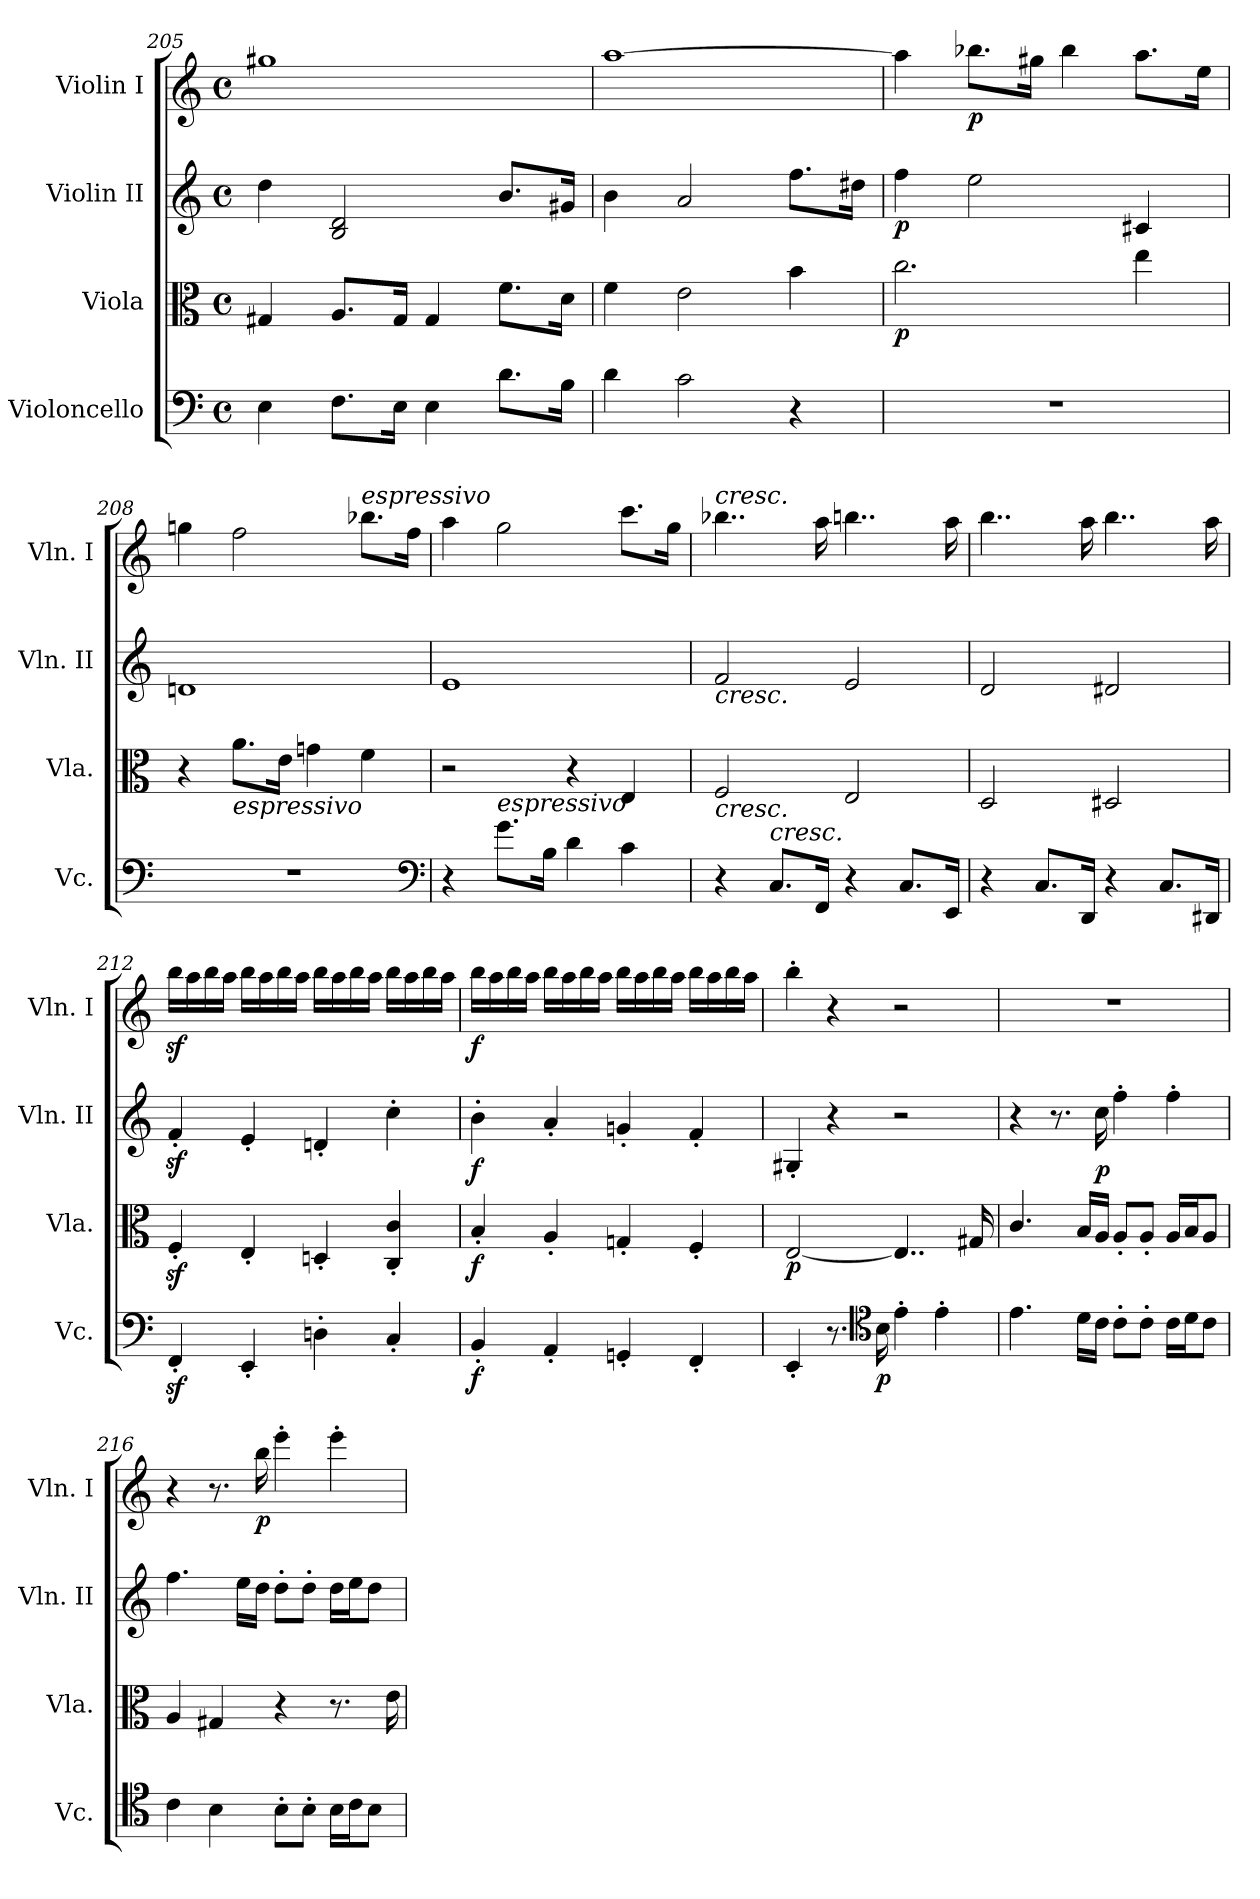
**kern	**dynam	**kern	**dynam	**kern	**dynam	**kern	**dynam
*part4	*part4	*part3	*part3	*part2	*part2	*part1	*part1
*staff4	*staff4	*staff3	*staff3	*staff2	*staff2	*staff1	*staff1
*I"Violoncello	*	*I"Viola	*	*I"Violin II	*	*I"Violin I	*
*I'Vc.	*	*I'Vla.	*	*I'Vln. II	*	*I'Vln. I	*
*clefF4	*	*clefC3	*	*clefG2	*	*clefG2	*
*k[]	*	*k[]	*	*k[]	*	*k[]	*
*M4/4	*	*M4/4	*	*M4/4	*	*M4/4	*
*met(c)	*	*met(c)	*	*met(c)	*	*met(c)	*
=205	=205	=205	=205	=205	=205	=205	=205
4E\	.	4G#X/	.	4dd\	.	1gg#X	.
8.F\L	.	8.A/L	.	2B/ 2d/	.	.	.
16E\Jk	.	16G#/Jk	.	.	.	.	.
4E\	.	4G#/	.	.	.	.	.
8.d\L	.	8.f\L	.	8.b/L	.	.	.
16B\Jk	.	16d\Jk	.	16g#X/Jk	.	.	.
=206	=206	=206	=206	=206	=206	=206	=206
4d\	.	4f\	.	4b\	.	[1aa	.
2c\	.	2e\	.	2a/	.	.	.
4r	.	4b\	.	8.ff\L	.	.	.
.	.	.	.	16dd#X\Jk	.	.	.
=207	=207	=207	=207	=207	=207	=207	=207
!	!	!	!LO:DY:b	!	!LO:DY:b	!	!
1r	.	2.cc\	p	4ff\	p	4aa\]	.
!	!	!	!	!	!	!	!LO:DY:b
.	.	.	.	2ee\	.	8.bb-X\L	p
.	.	.	.	.	.	16gg#X\Jk	.
.	.	.	.	.	.	4bb-\	.
.	.	4ee\	.	4c#X/	.	8.aa\L	.
.	.	.	.	.	.	16ee\Jk	.
!!LO:LB:g=z
=208	=208	=208	=208	=208	=208	=208	=208
1r	.	4r	.	1dn	.	4ggn\	.
!	!	!LO:TX:b:i:t=espressivo	!	!	!	!	!
.	.	8.a\L	.	.	.	2ff\	.
.	.	16e\Jk	.	.	.	.	.
.	.	4gn\	.	.	.	.	.
!	!	!	!	!	!	!LO:TX:a:i:t=espressivo	!
.	.	4f\	.	.	.	8.bb-X\L	.
*clefF4	*	*	*	*	*	*	*
.	.	.	.	.	.	16ff\Jk	.
=209	=209	=209	=209	=209	=209	=209	=209
4r	.	2r	.	1e	.	4aa\	.
!LO:TX:a:i:t=espressivo	!	!	!	!	!	!	!
8.g\L	.	.	.	.	.	2gg\	.
16B\Jk	.	.	.	.	.	.	.
4d\	.	4r	.	.	.	.	.
4c\	.	4E/	.	.	.	8.ccc\L	.
.	.	.	.	.	.	16gg\Jk	.
=210	=210	=210	=210	=210	=210	=210	=210
!	!	!	!	!	!	!LO:TX:a:i:t=cresc.	!
!	!	!	!	!LO:TX:b:i:t=cresc.	!	!	!
!	!	!LO:TX:b:i:t=cresc.	!	!	!	!	!
4r	.	2F/	.	2f/	.	4..bb-X\	.
!LO:TX:a:i:t=cresc.	!	!	!	!	!	!	!
8.C/L	.	.	.	.	.	.	.
16FF/Jk	.	.	.	.	.	16aa\	.
4r	.	2E/	.	2e/	.	4..bbn\	.
8.C/L	.	.	.	.	.	.	.
16EE/Jk	.	.	.	.	.	16aa\	.
=211	=211	=211	=211	=211	=211	=211	=211
4r	.	2D/	.	2d/	.	4..bb\	.
8.C/L	.	.	.	.	.	.	.
16DD/Jk	.	.	.	.	.	16aa\	.
4r	.	2D#X/	.	2d#X/	.	4..bb\	.
8.C/L	.	.	.	.	.	.	.
16DD#X/Jk	.	.	.	.	.	16aa\	.
!!LO:LB:g=z
=212	=212	=212	=212	=212	=212	=212	=212
4FFz<'/	.	4Fz<'/	.	4fz<'/	.	16bbz<\LL	.
.	.	.	.	.	.	16aa\	.
.	.	.	.	.	.	16bb\	.
.	.	.	.	.	.	16aa\JJ	.
4EE'/	.	4E'/	.	4e'/	.	16bb\LL	.
.	.	.	.	.	.	16aa\	.
.	.	.	.	.	.	16bb\	.
.	.	.	.	.	.	16aa\JJ	.
4Dn'\	.	4Dn'/	.	4dn'/	.	16bb\LL	.
.	.	.	.	.	.	16aa\	.
.	.	.	.	.	.	16bb\	.
.	.	.	.	.	.	16aa\JJ	.
4C'/	.	4C/' 4c/'	.	4cc'\	.	16bb\LL	.
.	.	.	.	.	.	16aa\	.
.	.	.	.	.	.	16bb\	.
.	.	.	.	.	.	16aa\JJ	.
=213	=213	=213	=213	=213	=213	=213	=213
!	!LO:DY:b	!	!LO:DY:b	!	!LO:DY:b	!	!LO:DY:b
4BB'/	f	4B'/	f	4b'\	f	16bb\LL	f
.	.	.	.	.	.	16aa\	.
.	.	.	.	.	.	16bb\	.
.	.	.	.	.	.	16aa\JJ	.
4AA'/	.	4A'/	.	4a'/	.	16bb\LL	.
.	.	.	.	.	.	16aa\	.
.	.	.	.	.	.	16bb\	.
.	.	.	.	.	.	16aa\JJ	.
4GGn'/	.	4Gn'/	.	4gn'/	.	16bb\LL	.
.	.	.	.	.	.	16aa\	.
.	.	.	.	.	.	16bb\	.
.	.	.	.	.	.	16aa\JJ	.
4FF'/	.	4F'/	.	4f'/	.	16bb\LL	.
.	.	.	.	.	.	16aa\	.
.	.	.	.	.	.	16bb\	.
.	.	.	.	.	.	16aa\JJ	.
!!LO:PB:g=z
=214	=214	=214	=214	=214	=214	=214	=214
!	!	!	!LO:DY:b	!	!	!	!
4EE'/	.	[2E/	p	4G#X'/	.	4bb'\	.
8.r	.	.	.	4r	.	4r	.
*clefC4	*	*	*	*	*	*	*
!	!LO:DY:b	!	!	!	!	!	!
16B\	p	.	.	.	.	.	.
4e'\	.	4..E/]	.	2r	.	2r	.
4e'\	.	.	.	.	.	.	.
.	.	16G#X/	.	.	.	.	.
!!LO:PB:g=z
=215	=215	=215	=215	=215	=215	=215	=215
4.e\	.	4.c/	.	4r	.	1r	.
.	.	.	.	8.r	.	.	.
16d\LL	.	16B/LL	.	.	.	.	.
!	!	!	!	!	!LO:DY:b	!	!
16c\JJ	.	16A/JJ	.	16cc\	p	.	.
8c'\L	.	8A'/L	.	4ff'\	.	.	.
8c'\J	.	8A'/J	.	.	.	.	.
16c\LL	.	16A/LL	.	4ff'\	.	.	.
16d\J	.	16B/J	.	.	.	.	.
8c\J	.	8A/J	.	.	.	.	.
=216	=216	=216	=216	=216	=216	=216	=216
4c\	.	4A/	.	4.ff\	.	4r	.
4B\	.	4G#X/	.	.	.	8.r	.
.	.	.	.	16ee\LL	.	.	.
!	!	!	!	!	!	!	!LO:DY:b
.	.	.	.	16dd\JJ	.	16bb\	p
8B'\L	.	4r	.	8dd'\L	.	4eee'\	.
8B'\J	.	.	.	8dd'\J	.	.	.
16B\LL	.	8.r	.	16dd\LL	.	4eee'\	.
16c\J	.	.	.	16ee\J	.	.	.
8B\J	.	.	.	8dd\J	.	.	.
.	.	16e\	.	.	.	.	.
=	=	=	=	=	=	=	=
*-	*-	*-	*-	*-	*-	*-	*-
